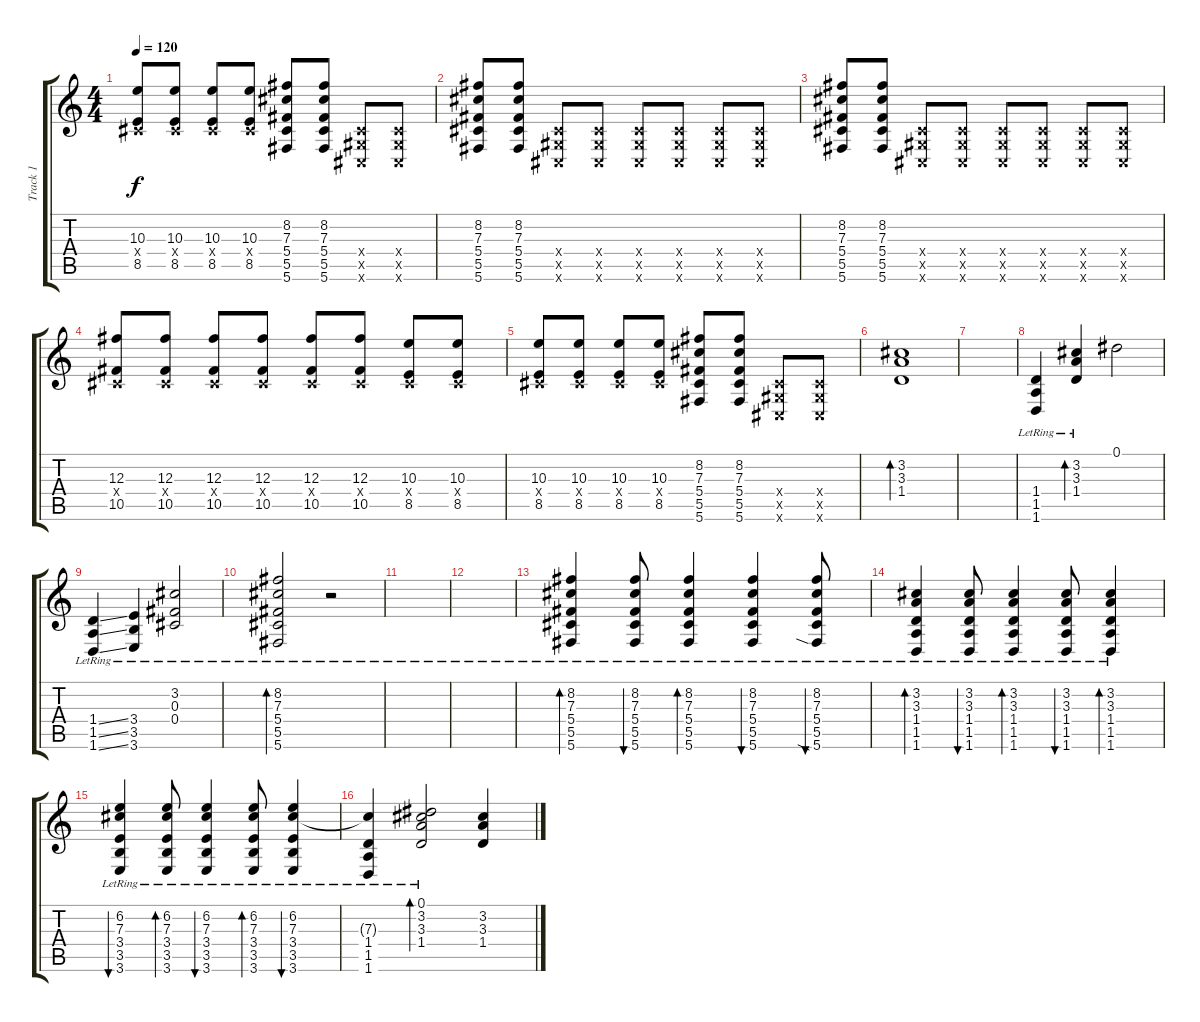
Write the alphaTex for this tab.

\track ("Track 1" "Track 1") {instrument acousticguitarsteel}
\staff {score tabs}
\tuning (Eb4 Bb3 Gb3 Db3 Ab2 Db2) {hide}
\ts (4 4)
\tempo 120
\clef g2
\ks c
(10.3 0.4{x} 8.5).8{dy f} (10.3 0.4{x} 8.5).8 (10.3 0.4{x} 8.5).8 (10.3 0.4{x} 8.5).8 (8.2 7.3 5.4 5.5 5.6).8 (8.2 7.3 5.4 5.5 5.6).8 (0.4{x} 0.5{x} 0.6{x}).8 (0.4{x} 0.5{x} 0.6{x}).8 |
(8.2 7.3 5.4 5.5 5.6).8 (8.2 7.3 5.4 5.5 5.6).8 (0.4{x} 0.5{x} 0.6{x}).8 (0.4{x} 0.5{x} 0.6{x}).8 (0.4{x} 0.5{x} 0.6{x}).8 (0.4{x} 0.5{x} 0.6{x}).8 (0.4{x} 0.5{x} 0.6{x}).8 (0.4{x} 0.5{x} 0.6{x}).8 |
(8.2 7.3 5.4 5.5 5.6).8 (8.2 7.3 5.4 5.5 5.6).8 (0.4{x} 0.5{x} 0.6{x}).8 (0.4{x} 0.5{x} 0.6{x}).8 (0.4{x} 0.5{x} 0.6{x}).8 (0.4{x} 0.5{x} 0.6{x}).8 (0.4{x} 0.5{x} 0.6{x}).8 (0.4{x} 0.5{x} 0.6{x}).8 |
(12.3 0.4{x} 10.5).8 (12.3 0.4{x} 10.5).8 (12.3 0.4{x} 10.5).8 (12.3 0.4{x} 10.5).8 (12.3 0.4{x} 10.5).8 (12.3 0.4{x} 10.5).8 (10.3 0.4{x} 8.5).8 (10.3 0.4{x} 8.5).8 |
(10.3 0.4{x} 8.5).8 (10.3 0.4{x} 8.5).8 (10.3 0.4{x} 8.5).8 (10.3 0.4{x} 8.5).8 (8.2 7.3 5.4 5.5 5.6).8 (8.2 7.3 5.4 5.5 5.6).8 (0.4{x} 0.5{x} 0.6{x}).8 (0.4{x} 0.5{x} 0.6{x}).8 |
(3.2 3.3 1.4).1{bd 480} |
|
(1.4{lr} 1.5{lr} 1.6{lr}).4 (3.2{lr} 3.3{lr} 1.4{lr}).4{bd 480} 0.1.2 |
(1.4{ss lr} 1.5{ss lr} 1.6{ss lr}).4 (3.4{lr} 3.5{lr} 3.6{lr}).4 (3.2{lr} 0.3{lr} 0.4{lr}).2 |
(8.2{lr} 7.3{lr} 5.4{lr} 5.5{lr} 5.6{lr}).2{bd 30} r.2 |
|
|
(8.2{lr} 7.3{lr} 5.4{lr} 5.5{lr} 5.6{lr}).4{bd 30} (8.2{lr} 7.3{lr} 5.4{lr} 5.5{lr} 5.6{lr}).8{bu 30} (8.2{lr} 7.3{lr} 5.4{lr} 5.5{lr} 5.6{lr}).4{bd 30} (8.2{lr} 7.3{lr} 5.4{lr} 5.5{lr} 5.6{lr}).4{bu 30} (8.2{lr} 7.3{lr} 5.4{lr} 5.5{lr} 5.6{sia lr}).8{bu 30} |
(3.2{lr} 3.3{lr} 1.4{lr} 1.5{lr} 1.6{lr}).4{bd 30} (3.2{lr} 3.3{lr} 1.4{lr} 1.5{lr} 1.6{lr}).8{bu 30} (3.2{lr} 3.3{lr} 1.4{lr} 1.5{lr} 1.6{lr}).4{bd 30} (3.2{lr} 3.3{lr} 1.4{lr} 1.5{lr} 1.6{lr}).8{bu 30} (3.2{lr} 3.3{lr} 1.4{lr} 1.5{lr} 1.6{lr}).4{bd 30} |
(6.2{lr} 7.3{lr} 3.4{lr} 3.5{lr} 3.6{lr}).4{bu 30} (6.2{lr} 7.3{lr} 3.4{lr} 3.5{lr} 3.6{lr}).8{bd 30} (6.2{lr} 7.3{lr} 3.4{lr} 3.5{lr} 3.6{lr}).4{bu 30} (6.2{lr} 7.3{lr} 3.4{lr} 3.5{lr} 3.6{lr}).8{bd 30} (6.2{lr} 7.3{lr} 3.4{lr} 3.5{lr} 3.6{lr}).4{bu 30} |
(7.3{t} 1.4{lr} 1.5{lr} 1.6{lr}).4 (0.1 3.2{lr} 3.3{lr} 1.4{lr}).2{bd 240} (3.2 3.3 1.4).4
